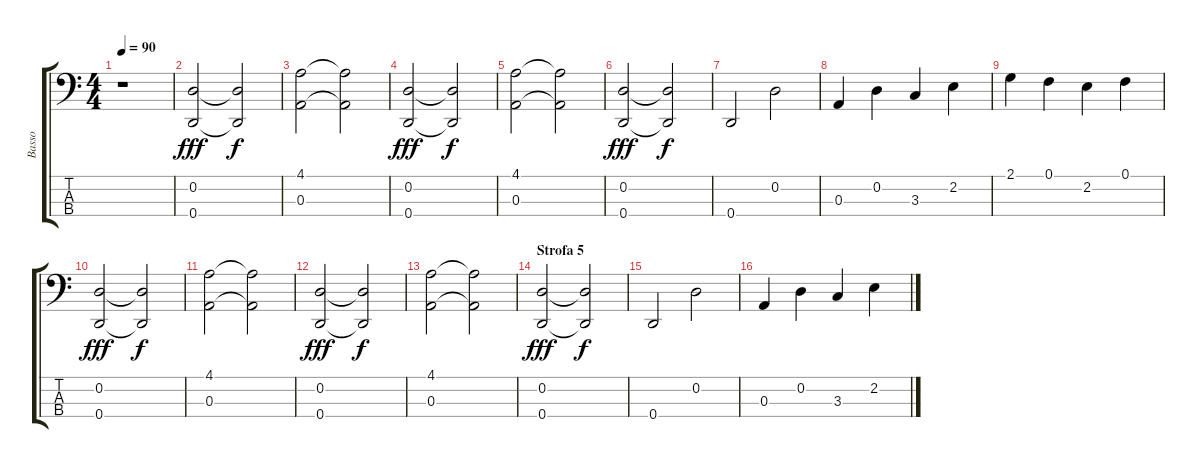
\track ("Basso" "Basso") {instrument electricbassfinger}
\staff {score tabs}
\tuning (F2 D2 A1 D1) {hide}
\ts (4 4)
\tempo 90
\clef f4
\ks c
r.1{dy fff} |
(0.2 0.4).2 (0.2{t} 0.4{t}).2{dy f} |
(4.1 0.3).2 (4.1{t} 0.3{t}).2 |
(0.2 0.4).2{dy fff} (0.2{t} 0.4{t}).2{dy f} |
(4.1 0.3).2 (4.1{t} 0.3{t}).2 |
(0.2 0.4).2{dy fff} (0.2{t} 0.4{t}).2{dy f} |
0.4.2 0.2.2 |
0.3.4 0.2.4 3.3.4 2.2.4 |
2.1.4 0.1.4 2.2.4 0.1.4 |
(0.2 0.4).2{dy fff} (0.2{t} 0.4{t}).2{dy f} |
(4.1 0.3).2 (4.1{t} 0.3{t}).2 |
(0.2 0.4).2{dy fff} (0.2{t} 0.4{t}).2{dy f} |
(4.1 0.3).2 (4.1{t} 0.3{t}).2 |
\section ("" "Strofa 5")
(0.2 0.4).2{dy fff} (0.2{t} 0.4{t}).2{dy f} |
0.4.2 0.2.2 |
0.3.4 0.2.4 3.3.4 2.2.4
